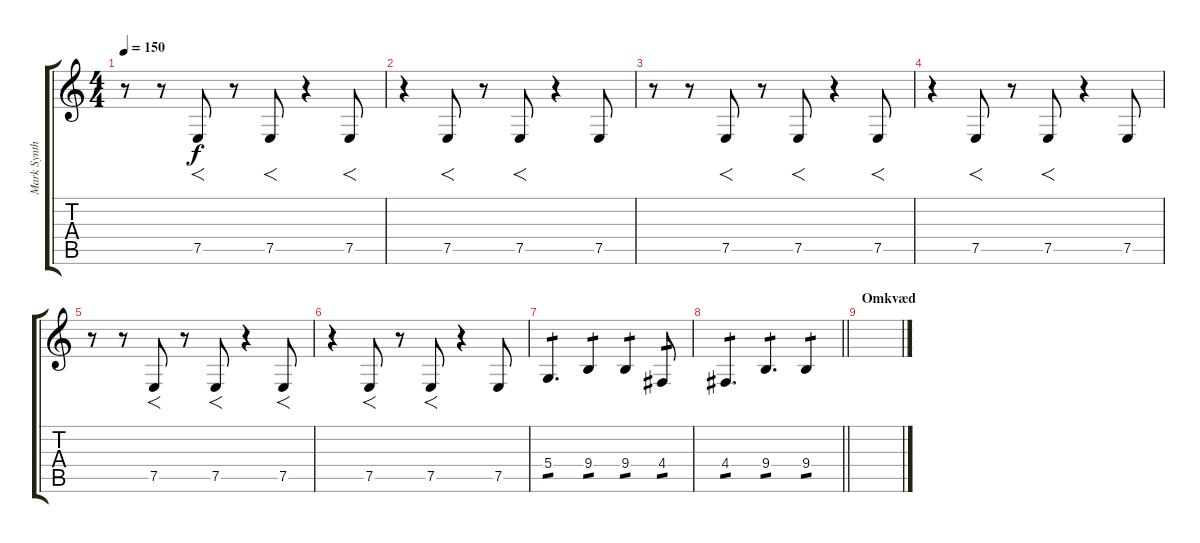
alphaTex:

\track ("Mark Synth 1" "Mark Synth") {instrument lead2sawtooth}
\staff {score tabs}
\tuning (E4 B3 G3 D3 A2 E2) {hide}
\ts (4 4)
\tempo 150
\clef g2
\ks c
r.8{dy f} r.8 7.5.8{f} r.8 7.5.8{f} r.4 7.5.8{f} |
r.4 7.5.8{f} r.8 7.5.8{f} r.4 7.5.8 |
r.8 r.8 7.5.8{f} r.8 7.5.8{f} r.4 7.5.8{f} |
r.4 7.5.8{f} r.8 7.5.8{f} r.4 7.5.8 |
r.8 r.8 7.5.8{f} r.8 7.5.8{f} r.4 7.5.8{f} |
r.4 7.5.8{f} r.8 7.5.8{f} r.4 7.5.8 |
5.4.4{d tp 1} 9.4.4{tp 1} 9.4.4{tp 1} 4.4.8{tp 1} |
\barLineRight lightlight
4.4.4{d tp 1} 9.4.4{d tp 1} 9.4.4{tp 1} |
\section ("" "Omkvæd")
